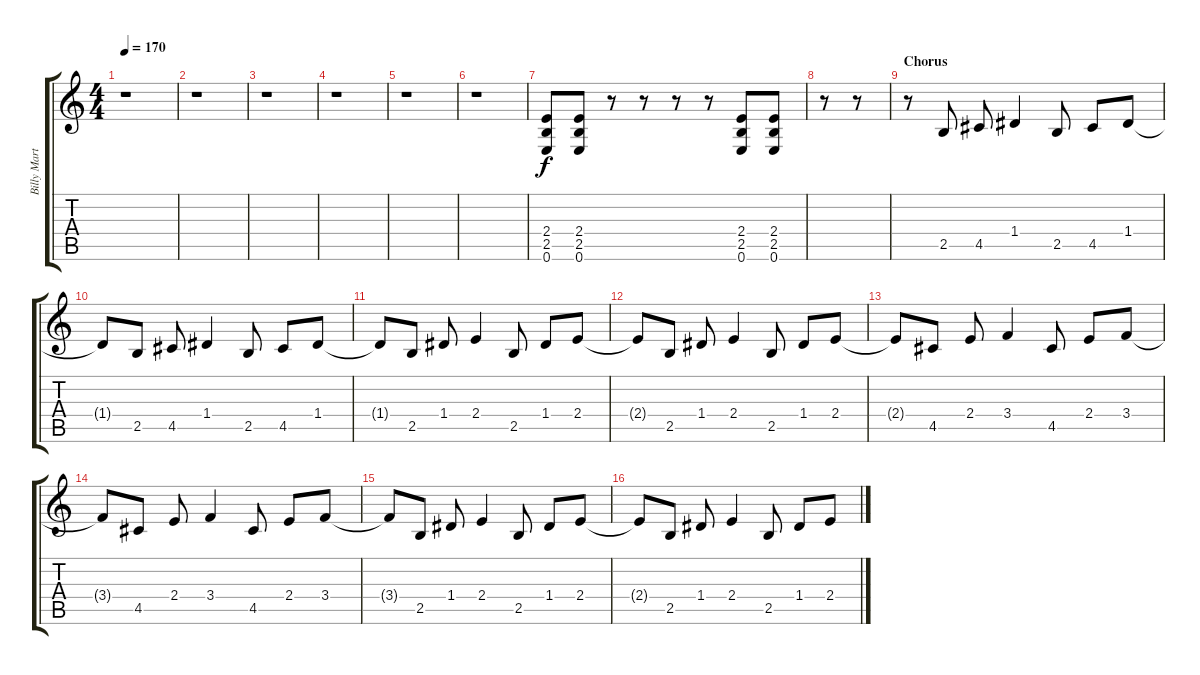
\track ("Billy Martin" "Billy Mart") {instrument distortionguitar}
\staff {score tabs}
\tuning (E4 B3 G3 D3 A2 E2) {hide}
\ts (4 4)
\tempo 170
\clef g2
\ks c
r.1{dy f} |
r.1 |
r.1 |
r.1 |
r.1 |
r.1 |
(2.4 2.5 0.6).8{volume 14} (2.4 2.5 0.6).8 r.8 r.8 r.8 r.8 (2.4 2.5 0.6).8 (2.4 2.5 0.6).8 |
r.8 r.8 |
\section ("" "Chorus")
r.8{balance 13 instrument electricguitarclean} 2.5.8 4.5.8 1.4.4 2.5.8 4.5.8 1.4.8 |
1.4{t}.8 2.5.8 4.5.8 1.4.4 2.5.8 4.5.8 1.4.8 |
1.4{t}.8 2.5.8 1.4.8 2.4.4 2.5.8 1.4.8 2.4.8 |
2.4{t}.8 2.5.8 1.4.8 2.4.4 2.5.8 1.4.8 2.4.8 |
2.4{t}.8 4.5.8 2.4.8 3.4.4 4.5.8 2.4.8 3.4.8 |
3.4{t}.8 4.5.8 2.4.8 3.4.4 4.5.8 2.4.8 3.4.8 |
3.4{t}.8 2.5.8 1.4.8 2.4.4 2.5.8 1.4.8 2.4.8 |
2.4{t}.8 2.5.8 1.4.8 2.4.4 2.5.8 1.4.8 2.4.8
